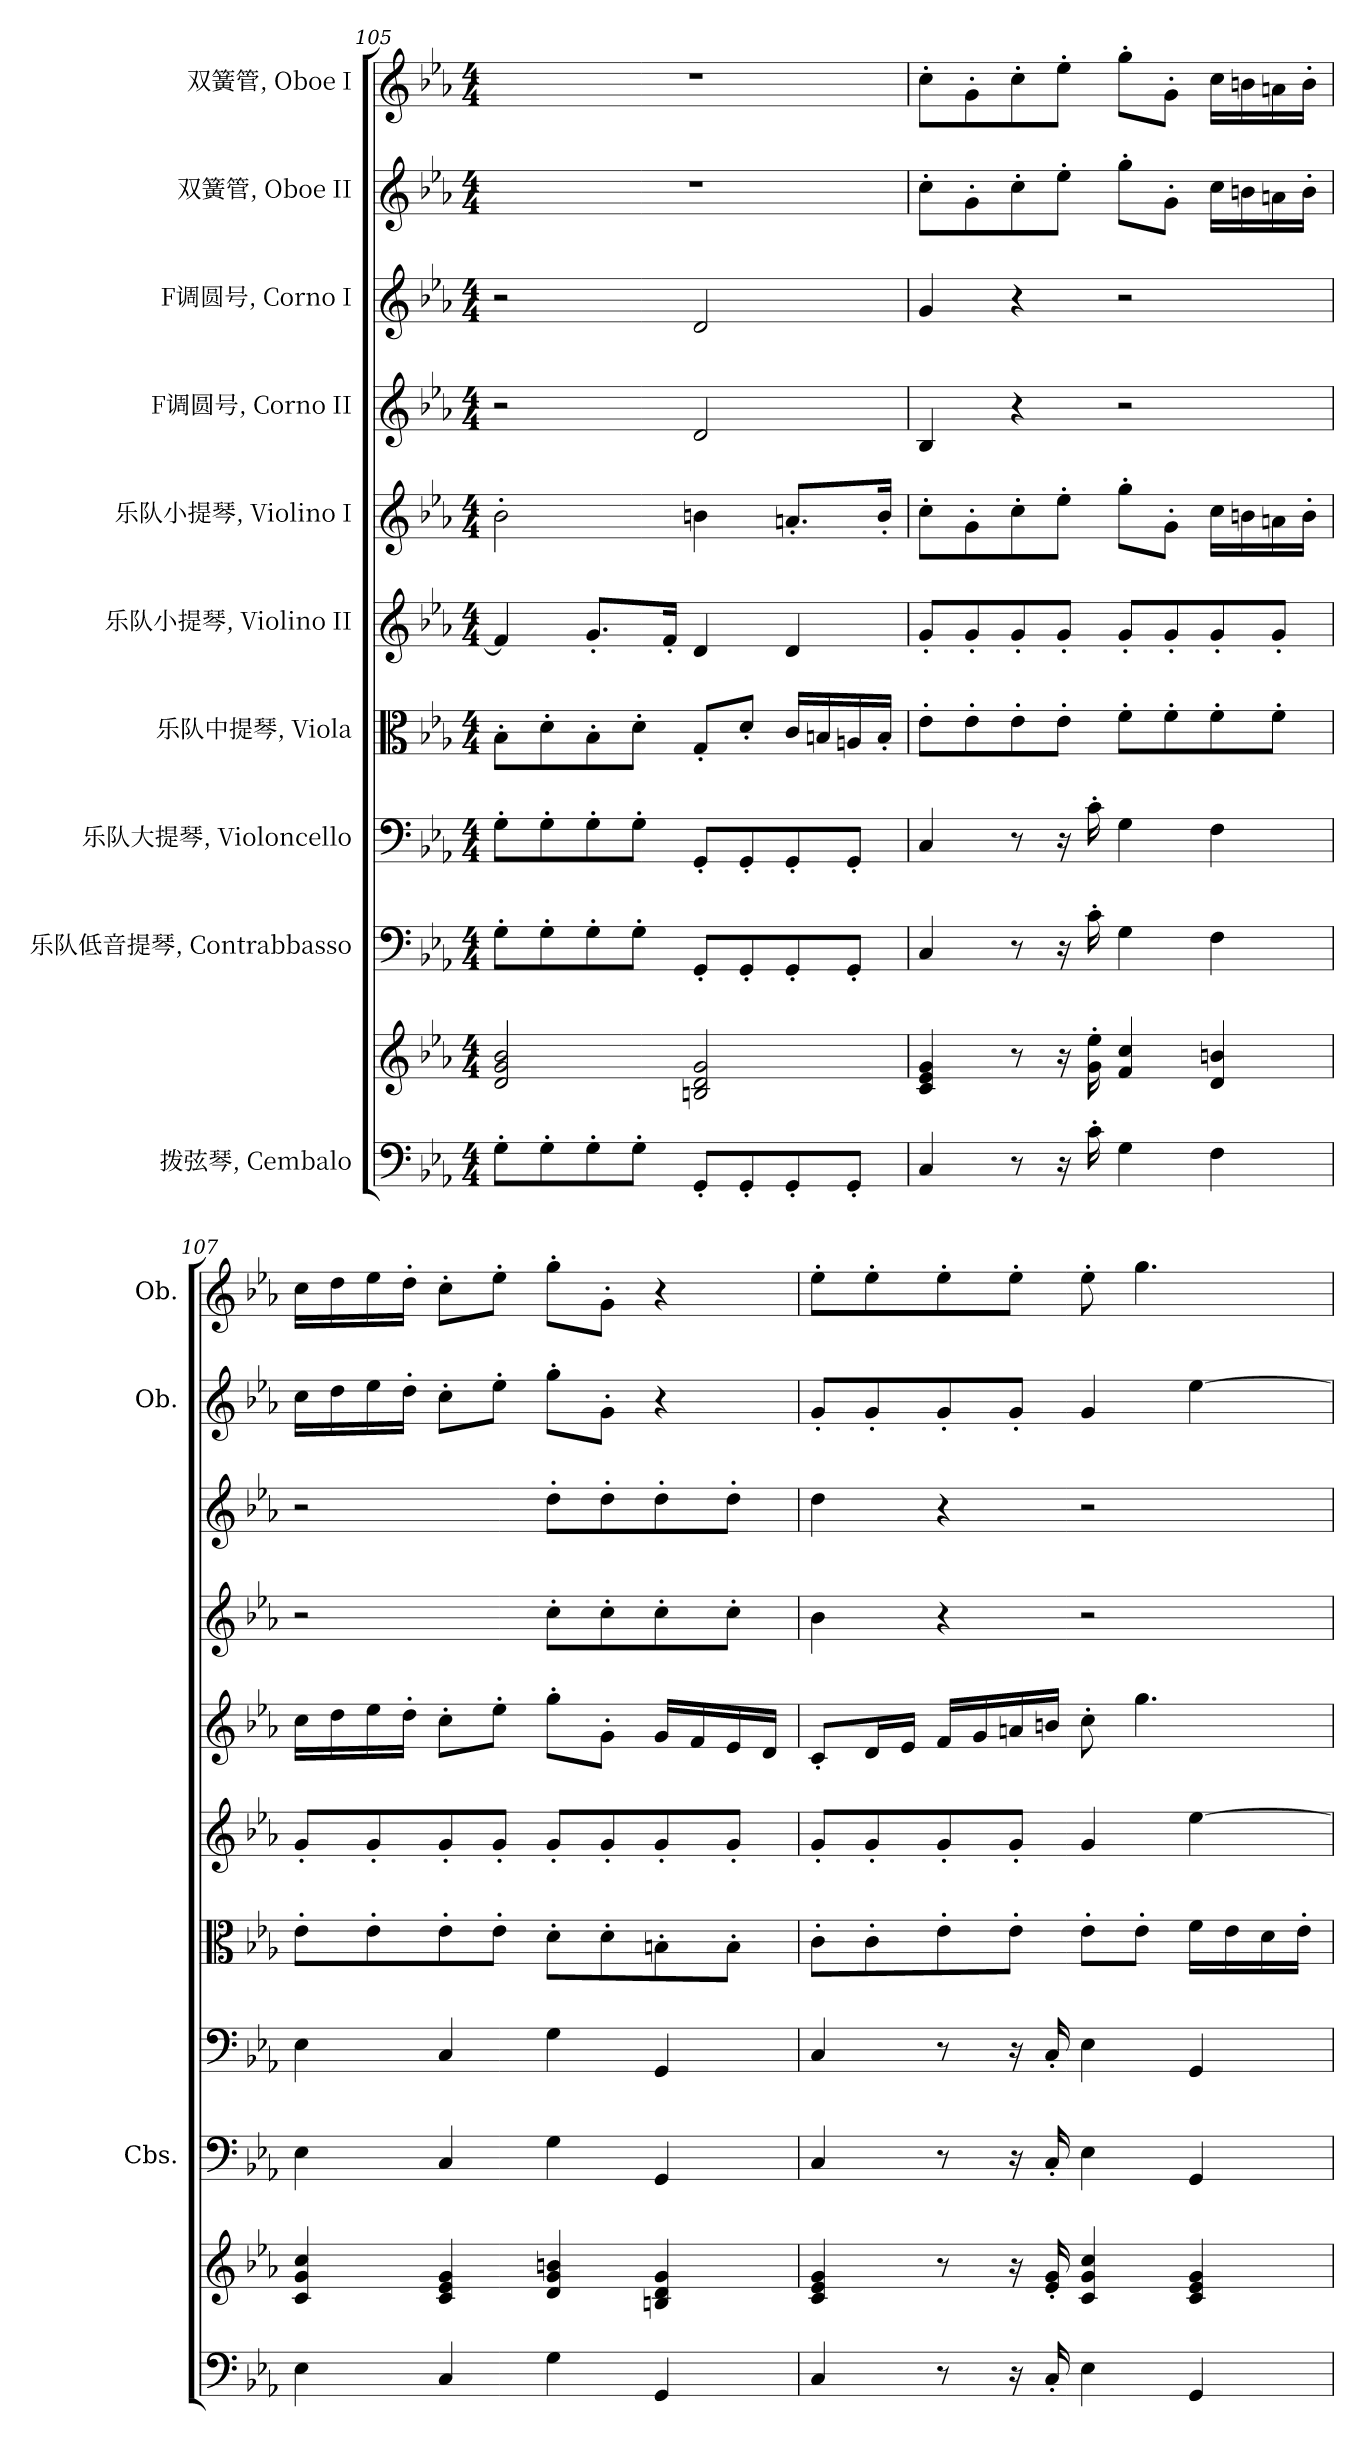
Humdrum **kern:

**kern	**kern	**kern	**kern	**kern	**kern	**kern	**kern	**kern	**kern	**kern
*part10	*part10	*part9	*part8	*part7	*part6	*part5	*part4	*part3	*part2	*part1
*staff11	*staff10	*staff9	*staff8	*staff7	*staff6	*staff5	*staff4	*staff3	*staff2	*staff1
*I"拨弦琴, Cembalo	*	*I"乐队低音提琴, Contrabbasso	*I"乐队大提琴, Violoncello	*I"乐队中提琴, Viola	*I"乐队小提琴, Violino II	*I"乐队小提琴, Violino I	*I"F调圆号, Corno II	*I"F调圆号, Corno I	*I"双簧管, Oboe II	*I"双簧管, Oboe I
*	*	*I'Cbs.	*	*	*	*	*	*	*I'Ob.	*I'Ob.
*clefF4	*clefG2	*clefF4	*clefF4	*clefC3	*clefG2	*clefG2	*clefG2	*clefG2	*clefG2	*clefG2
*	*	*ITrd7c12	*	*	*	*	*ITrd4c7	*ITrd4c7	*	*
*k[b-e-a-]	*k[b-e-a-]	*k[b-e-a-]	*k[b-e-a-]	*k[b-e-a-]	*k[b-e-a-]	*k[b-e-a-]	*k[b-e-a-d-]	*k[b-e-a-d-]	*k[b-e-a-]	*k[b-e-a-]
*M4/4	*M4/4	*M4/4	*M4/4	*M4/4	*M4/4	*M4/4	*M4/4	*M4/4	*M4/4	*M4/4
=105	=105	=105	=105	=105	=105	=105	=105	=105	=105	=105
8G'\L	2d/ 2g/ 2b-/	8GG'\L	8G'\L	8B-'\L	4f/]	2b-'\	2r	2r	1r	1r
8G'\	.	8GG'\	8G'\	8d'\	.	.	.	.	.	.
8G'\	.	8GG'\	8G'\	8B-'\	8.g'/L	.	.	.	.	.
8G'\J	.	8GG'\J	8G'\J	8d'\J	.	.	.	.	.	.
.	.	.	.	.	16f'/Jk	.	.	.	.	.
8GG'/L	2Bn/ 2d/ 2g/	8GGG'/L	8GG'/L	8G'/L	4d/	4bn\	2G/	2G/	.	.
8GG'/	.	8GGG'/	8GG'/	8d'/J	.	.	.	.	.	.
8GG'/	.	8GGG'/	8GG'/	16c/LL	4d/	8.an'/L	.	.	.	.
.	.	.	.	16Bn/	.	.	.	.	.	.
8GG'/J	.	8GGG'/J	8GG'/J	16An/	.	.	.	.	.	.
.	.	.	.	16B'/JJ	.	16b'/Jk	.	.	.	.
!!LO:PB:g=z
=106	=106	=106	=106	=106	=106	=106	=106	=106	=106	=106
4C/	4c/ 4e-/ 4g/	4CC/	4C/	8e-'\L	8g'/L	8cc'\L	4E-/	4c/	8cc'\L	8cc'\L
.	.	.	.	8e-'\	8g'/	8g'\	.	.	8g'\	8g'\
8r	8r	8r	8r	8e-'\	8g'/	8cc'\	4r	4r	8cc'\	8cc'\
16r	16r	16r	16r	8e-'\J	8g'/J	8ee-'\J	.	.	8ee-'\J	8ee-'\J
16c'\	16g\' 16ee-\'	16C'\	16c'\	.	.	.	.	.	.	.
4G\	4f/ 4cc/	4GG\	4G\	8f'\L	8g'/L	8gg'\L	2r	2r	8gg'\L	8gg'\L
.	.	.	.	8f'\	8g'/	8g'\J	.	.	8g'\J	8g'\J
4F\	4d/ 4bn/	4FF\	4F\	8f'\	8g'/	16cc\LL	.	.	16cc\LL	16cc\LL
.	.	.	.	.	.	16bn\	.	.	16bn\	16bn\
.	.	.	.	8f'\J	8g'/J	16an\	.	.	16an\	16an\
.	.	.	.	.	.	16b'\JJ	.	.	16b'\JJ	16b'\JJ
=107	=107	=107	=107	=107	=107	=107	=107	=107	=107	=107
4E-\	4c/ 4g/ 4cc/	4EE-\	4E-\	8e-'\L	8g'/L	16cc\LL	2r	2r	16cc\LL	16cc\LL
.	.	.	.	.	.	16dd\	.	.	16dd\	16dd\
.	.	.	.	8e-'\	8g'/	16ee-\	.	.	16ee-\	16ee-\
.	.	.	.	.	.	16dd'\JJ	.	.	16dd'\JJ	16dd'\JJ
4C/	4c/ 4e-/ 4g/	4CC/	4C/	8e-'\	8g'/	8cc'\L	.	.	8cc'\L	8cc'\L
.	.	.	.	8e-'\J	8g'/J	8ee-'\J	.	.	8ee-'\J	8ee-'\J
4G\	4d/ 4g/ 4bn/	4GG\	4G\	8d'\L	8g'/L	8gg'\L	8f'\L	8g'\L	8gg'\L	8gg'\L
.	.	.	.	8d'\	8g'/	8g'\J	8f'\	8g'\	8g'\J	8g'\J
4GG/	4Bn/ 4d/ 4g/	4GGG/	4GG/	8Bn'\	8g'/	16g/LL	8f'\	8g'\	4r	4r
.	.	.	.	.	.	16f/	.	.	.	.
.	.	.	.	8B'\J	8g'/J	16e-/	8f'\J	8g'\J	.	.
.	.	.	.	.	.	16d/JJ	.	.	.	.
=108	=108	=108	=108	=108	=108	=108	=108	=108	=108	=108
4C/	4c/ 4e-/ 4g/	4CC/	4C/	8c'\L	8g'/L	8c'/L	4e-\	4g\	8g'/L	8ee-'\L
.	.	.	.	8c'\	8g'/	16d/L	.	.	8g'/	8ee-'\
.	.	.	.	.	.	16e-/JJ	.	.	.	.
8r	8r	8r	8r	8e-'\	8g'/	16f/LL	4r	4r	8g'/	8ee-'\
.	.	.	.	.	.	16g/	.	.	.	.
16r	16r	16r	16r	8e-'\J	8g'/J	16an/	.	.	8g'/J	8ee-'\J
16C'/	16e-/' 16g/'	16CC'/	16C'/	.	.	16bn/JJ	.	.	.	.
4E-\	4c/ 4g/ 4cc/	4EE-\	4E-\	8e-'\L	4g/	8cc'\	2r	2r	4g/	8ee-'\
.	.	.	.	8e-'\J	.	4.gg\	.	.	.	4.gg\
4GG/	4c/ 4e-/ 4g/	4GGG/	4GG/	16f\LL	[4ee-\	.	.	.	[4ee-\	.
.	.	.	.	16e-\	.	.	.	.	.	.
.	.	.	.	16d\	.	.	.	.	.	.
.	.	.	.	16e-'\JJ	.	.	.	.	.	.
=	=	=	=	=	=	=	=	=	=	=
*-	*-	*-	*-	*-	*-	*-	*-	*-	*-	*-
